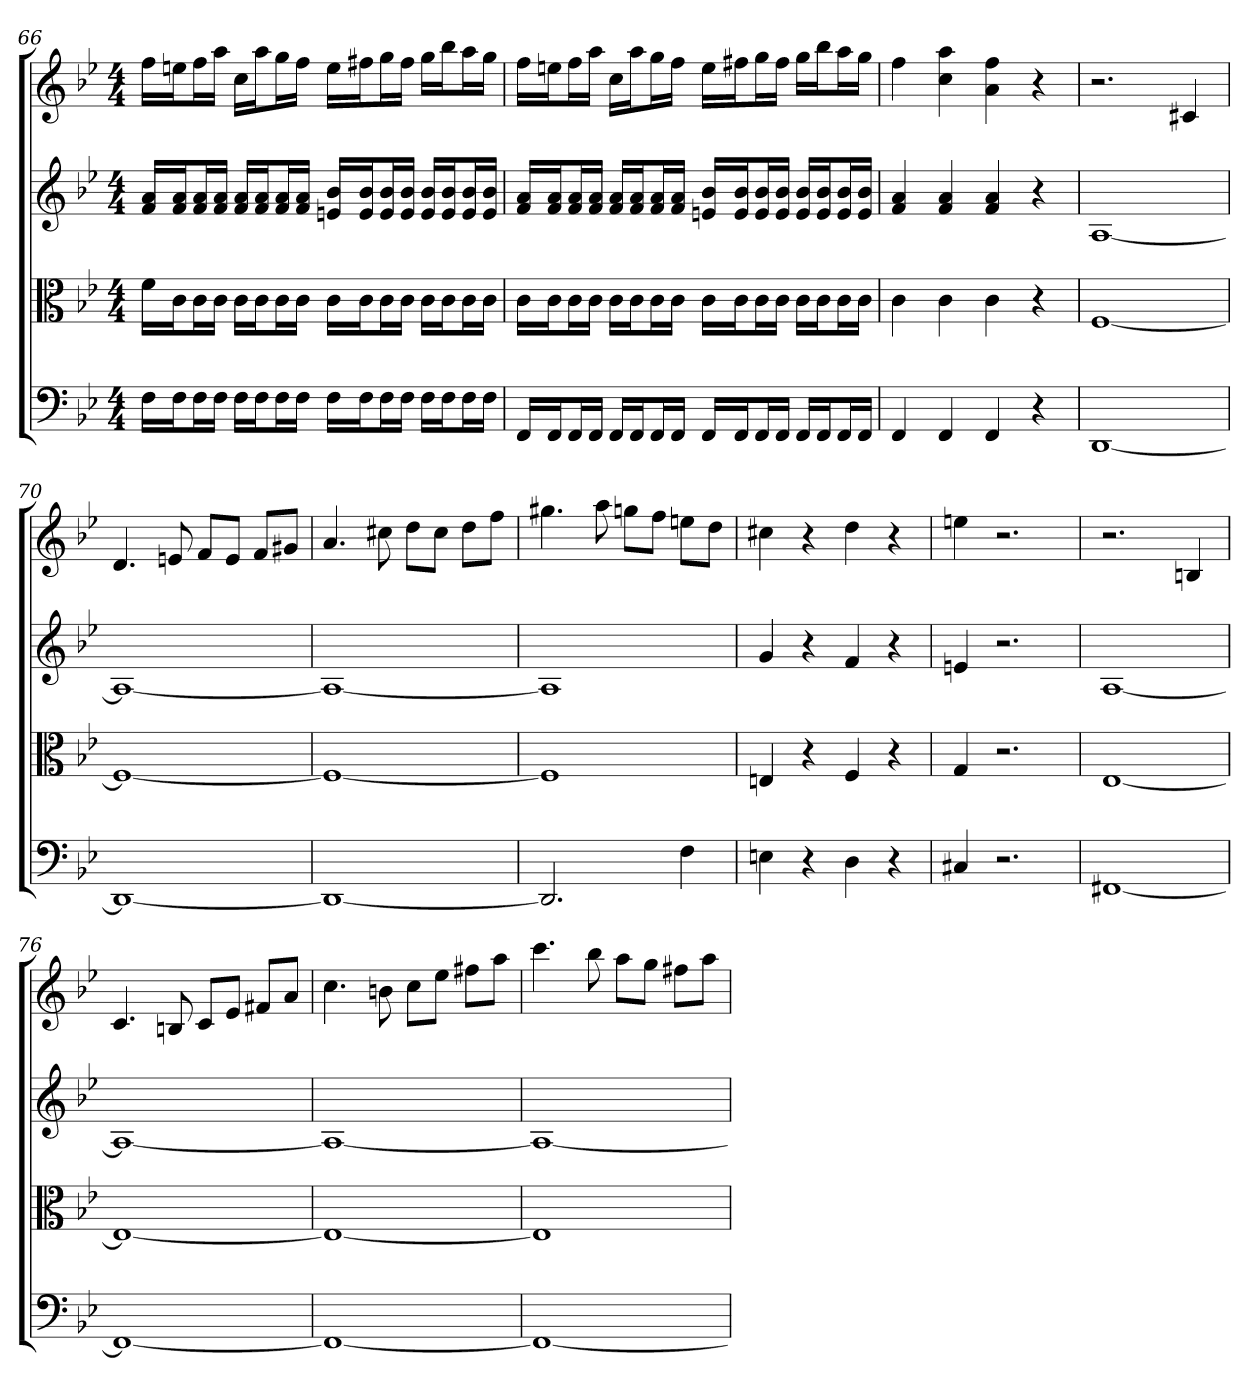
**kern	**kern	**kern	**kern
*part4	*part3	*part2	*part1
*staff4	*staff3	*staff2	*staff1
*clefF4	*clefC3	*	*
*k[b-e-]	*k[b-e-]	*k[b-e-]	*k[b-e-]
*B-:	*B-:	*B-:	*B-:
*M4/4	*M4/4	*M4/4	*M4/4
=66	=66	=66	=66
16F\LL	16f\LL	16f 16aLL	16ffLL
16F\J	16c\J	16f 16aJ	16eenJ
16F\L	16c\L	16f 16aL	16ffL
16F\JJ	16c\JJ	16f 16aJJ	16aaJJ
16F\LL	16c\LL	16f 16aLL	16ccLL
16F\J	16c\J	16f 16aJ	16aaJ
16F\L	16c\L	16f 16aL	16ggL
16F\JJ	16c\JJ	16f 16aJJ	16ffJJ
16F\LL	16c\LL	16en 16b-LL	16eeLL
16F\J	16c\J	16e 16b-J	16ff#XJ
16F\L	16c\L	16e 16b-L	16ggL
16F\JJ	16c\JJ	16e 16b-JJ	16ff#JJ
16F\LL	16c\LL	16e 16b-LL	16ggLL
16F\J	16c\J	16e 16b-J	16bb-J
16F\L	16c\L	16e 16b-L	16aaL
16F\JJ	16c\JJ	16e 16b-JJ	16ggJJ
=67	=67	=67	=67
16FF/LL	16c\LL	16f 16aLL	16ffLL
16FF/J	16c\J	16f 16aJ	16eenJ
16FF/L	16c\L	16f 16aL	16ffL
16FF/JJ	16c\JJ	16f 16aJJ	16aaJJ
16FF/LL	16c\LL	16f 16aLL	16ccLL
16FF/J	16c\J	16f 16aJ	16aaJ
16FF/L	16c\L	16f 16aL	16ggL
16FF/JJ	16c\JJ	16f 16aJJ	16ffJJ
16FF/LL	16c\LL	16en 16b-LL	16eeLL
16FF/J	16c\J	16e 16b-J	16ff#XJ
16FF/L	16c\L	16e 16b-L	16ggL
16FF/JJ	16c\JJ	16e 16b-JJ	16ff#JJ
16FF/LL	16c\LL	16e 16b-LL	16ggLL
16FF/J	16c\J	16e 16b-J	16bb-J
16FF/L	16c\L	16e 16b-L	16aaL
16FF/JJ	16c\JJ	16e 16b-JJ	16ggJJ
=68	=68	=68	=68
4FF	4c	4f 4a	4ff
4FF	4c	4f 4a	4cc 4aa
4FF	4c	4f 4a	4a 4ff
4r	4r	4r	4r
=69	=69	=69	=69
[1DD	[1F	[1A	2.r
.	.	.	4c#X
=70	=70	=70	=70
1DD_	1F_	1A_	4.d
.	.	.	8en
.	.	.	8fL
.	.	.	8eJ
.	.	.	8fL
.	.	.	8g#XJ
=71	=71	=71	=71
1DD_	1F_	1A_	4.a
.	.	.	8cc#X
.	.	.	8ddL
.	.	.	8cc#J
.	.	.	8ddL
.	.	.	8ffJ
=72	=72	=72	=72
2.DD]	1F]	1A]	4.gg#X
.	.	.	8aa
.	.	.	8ggnL
.	.	.	8ffJ
4F	.	.	8eenL
.	.	.	8ddJ
=73	=73	=73	=73
4En	4En	4g	4cc#X
4r	4r	4r	4r
4D	4F	4f	4dd
4r	4r	4r	4r
=74	=74	=74	=74
4C#X	4G	4en	4een
2.r	2.r	2.r	2.r
=75	=75	=75	=75
[1FF#X	[1E-	[1A	2.r
.	.	.	4Bn
=76	=76	=76	=76
1FF#_	1E-_	1A_	4.c
.	.	.	8Bn
.	.	.	8cL
.	.	.	8e-J
.	.	.	8f#XL
.	.	.	8aJ
=77	=77	=77	=77
1FF#_	1E-_	1A_	4.cc
.	.	.	8bn
.	.	.	8ccL
.	.	.	8ee-J
.	.	.	8ff#XL
.	.	.	8aaJ
=78	=78	=78	=78
1FF#_	1E-]	1A_	4.ccc
.	.	.	8bb-
.	.	.	8aaL
.	.	.	8ggJ
.	.	.	8ff#XL
.	.	.	8aaJ
=	=	=	=
*-	*-	*-	*-
